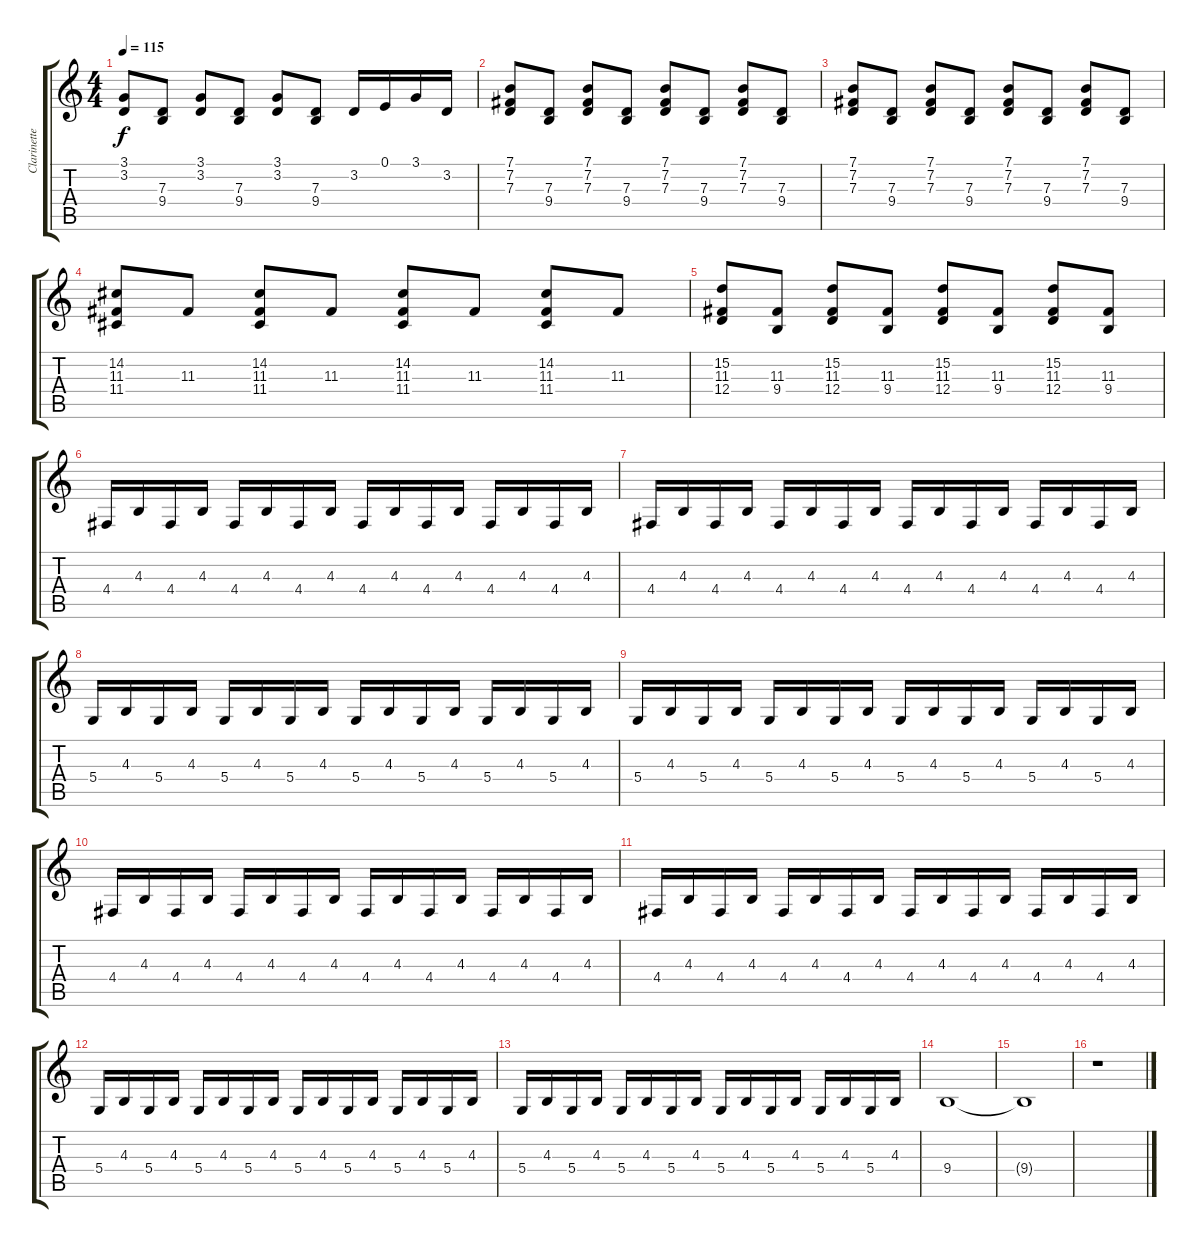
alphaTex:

\track ("Clarinettes" "Clarinette") {instrument clarinet}
\staff {score tabs}
\tuning (E4 B3 G3 D3 A2 E2) {hide}
\ts (4 4)
\tempo 115
\clef g2
\ks c
(3.1 3.2).8{dy f} (7.3 9.4).8 (3.1 3.2).8 (7.3 9.4).8 (3.1 3.2).8 (7.3 9.4).8 3.2.16 0.1.16 3.1.16 3.2.16 |
(7.1 7.2 7.3).8 (7.3 9.4).8 (7.1 7.2 7.3).8 (7.3 9.4).8 (7.1 7.2 7.3).8 (7.3 9.4).8 (7.1 7.2 7.3).8 (7.3 9.4).8 |
(7.1 7.2 7.3).8 (7.3 9.4).8 (7.1 7.2 7.3).8 (7.3 9.4).8 (7.1 7.2 7.3).8 (7.3 9.4).8 (7.1 7.2 7.3).8 (7.3 9.4).8 |
(14.2 11.3 11.4).8 11.3.8 (14.2 11.3 11.4).8 11.3.8 (14.2 11.3 11.4).8 11.3.8 (14.2 11.3 11.4).8 11.3.8 |
(15.2 11.3 12.4).8 (11.3 9.4).8 (15.2 11.3 12.4).8 (11.3 9.4).8 (15.2 11.3 12.4).8 (11.3 9.4).8 (15.2 11.3 12.4).8 (11.3 9.4).8 |
4.4.16 4.3.16 4.4.16 4.3.16 4.4.16 4.3.16 4.4.16 4.3.16 4.4.16 4.3.16 4.4.16 4.3.16 4.4.16 4.3.16 4.4.16 4.3.16 |
4.4.16 4.3.16 4.4.16 4.3.16 4.4.16 4.3.16 4.4.16 4.3.16 4.4.16 4.3.16 4.4.16 4.3.16 4.4.16 4.3.16 4.4.16 4.3.16 |
5.4.16 4.3.16 5.4.16 4.3.16 5.4.16 4.3.16 5.4.16 4.3.16 5.4.16 4.3.16 5.4.16 4.3.16 5.4.16 4.3.16 5.4.16 4.3.16 |
5.4.16 4.3.16 5.4.16 4.3.16 5.4.16 4.3.16 5.4.16 4.3.16 5.4.16 4.3.16 5.4.16 4.3.16 5.4.16 4.3.16 5.4.16 4.3.16 |
4.4.16 4.3.16 4.4.16 4.3.16 4.4.16 4.3.16 4.4.16 4.3.16 4.4.16 4.3.16 4.4.16 4.3.16 4.4.16 4.3.16 4.4.16 4.3.16 |
4.4.16 4.3.16 4.4.16 4.3.16 4.4.16 4.3.16 4.4.16 4.3.16 4.4.16 4.3.16 4.4.16 4.3.16 4.4.16 4.3.16 4.4.16 4.3.16 |
5.4.16 4.3.16 5.4.16 4.3.16 5.4.16 4.3.16 5.4.16 4.3.16 5.4.16 4.3.16 5.4.16 4.3.16 5.4.16 4.3.16 5.4.16 4.3.16 |
5.4.16 4.3.16 5.4.16 4.3.16 5.4.16 4.3.16 5.4.16 4.3.16 5.4.16 4.3.16 5.4.16 4.3.16 5.4.16 4.3.16 5.4.16 4.3.16 |
9.4.1 |
9.4{t}.1 |
\section ("" "")
r.1
